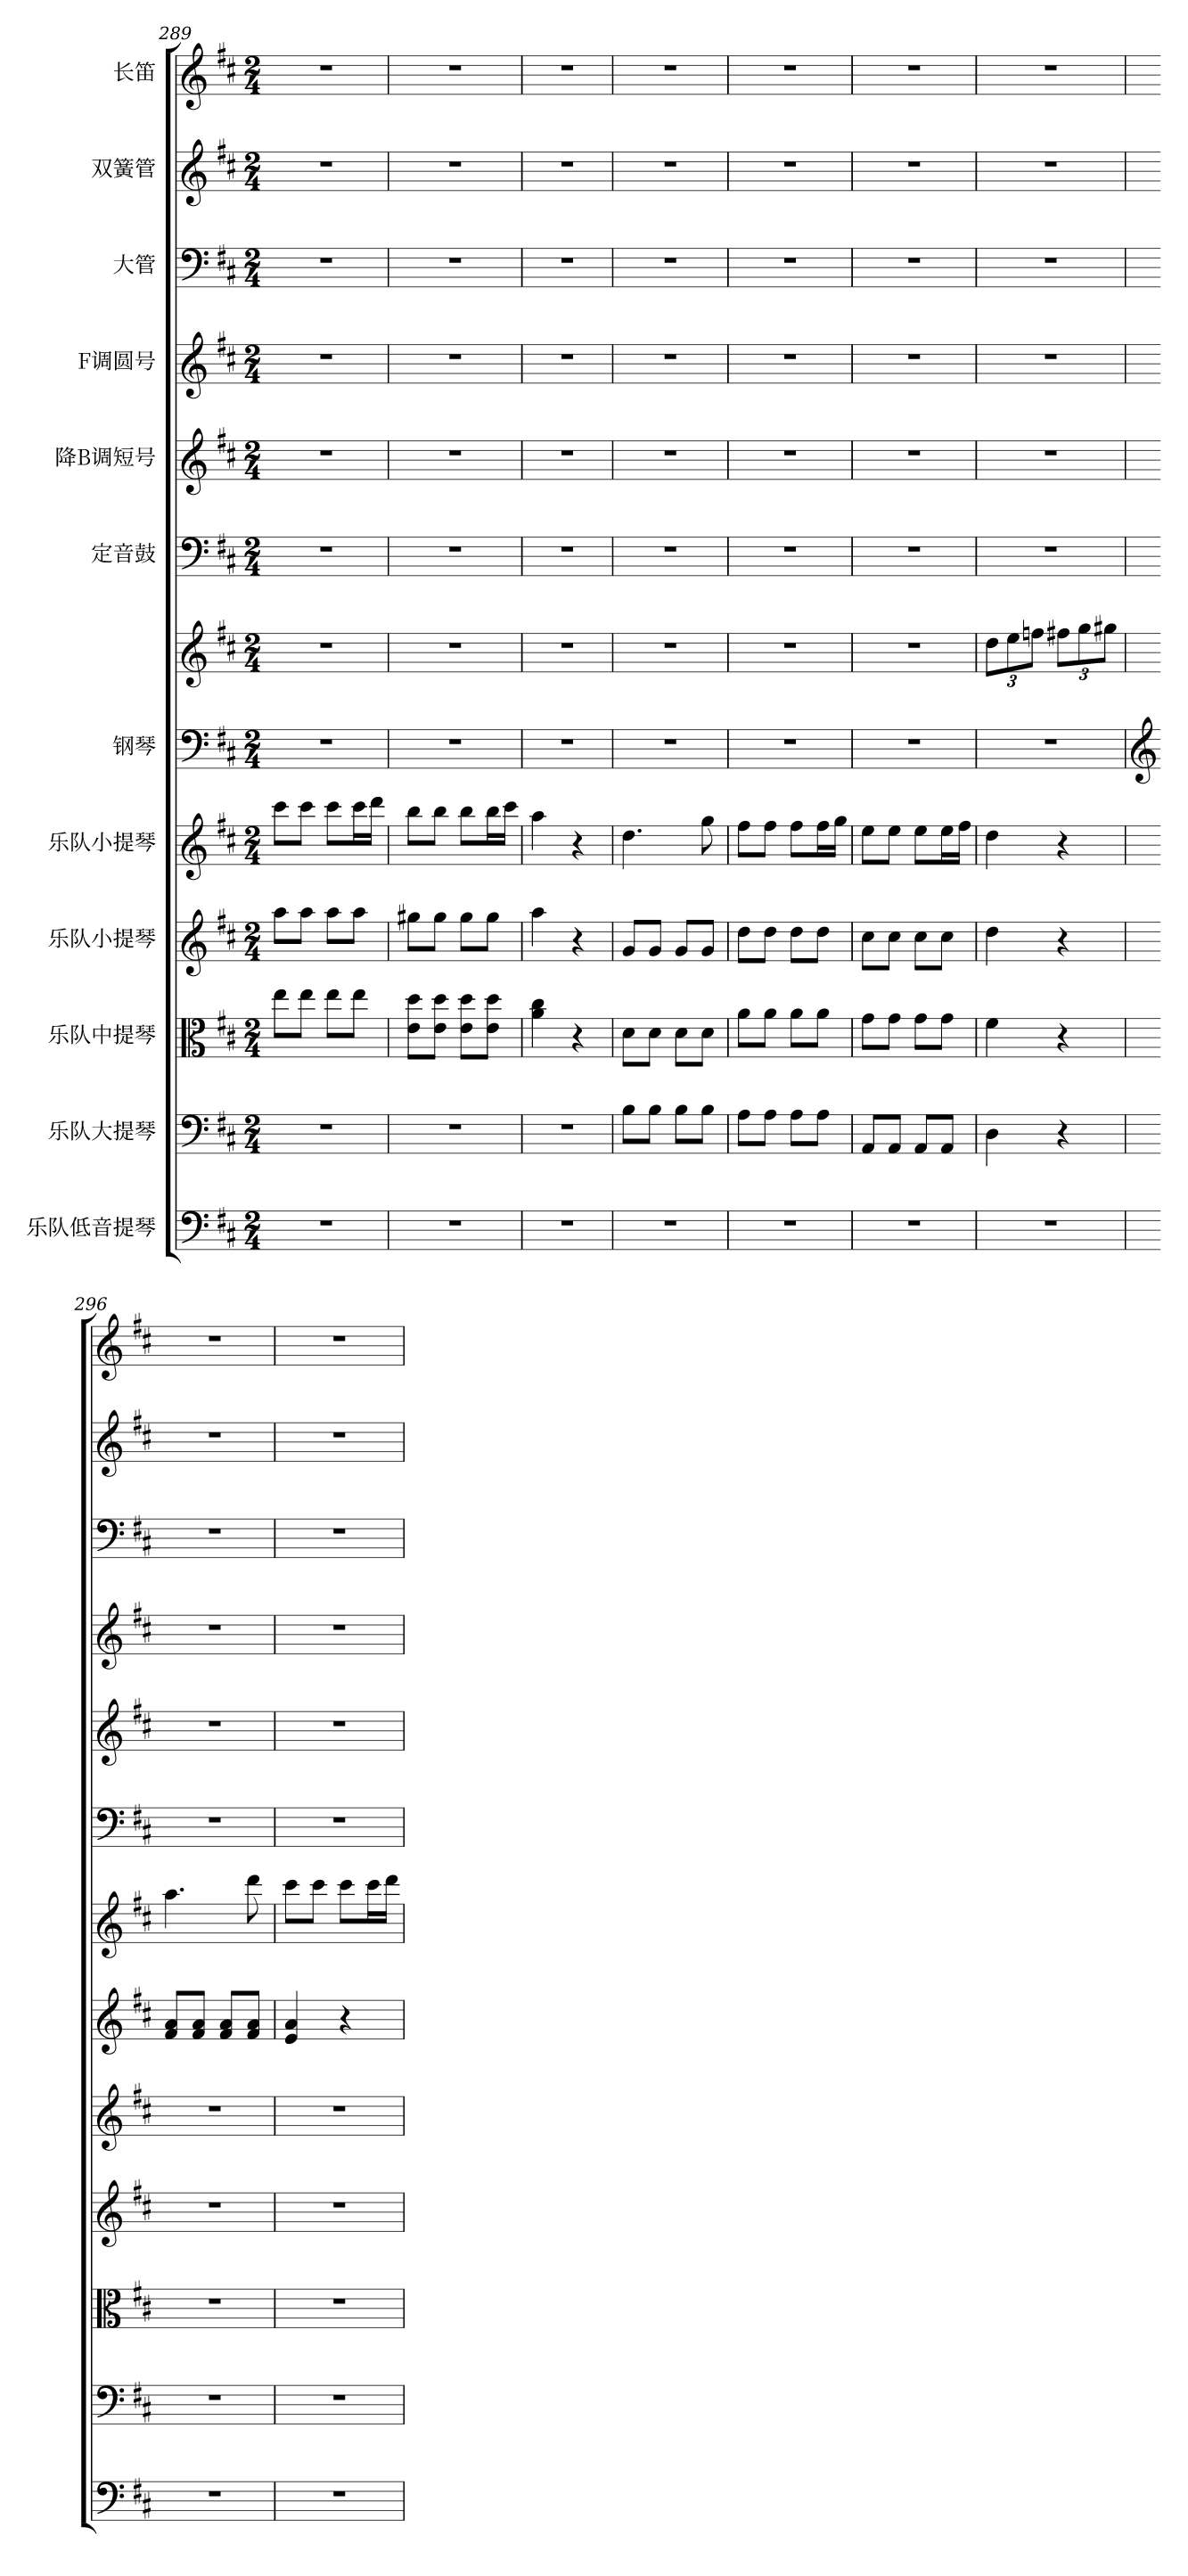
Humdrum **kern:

**kern	**kern	**kern	**kern	**kern	**kern	**kern	**kern	**kern	**kern	**kern	**kern	**kern
*part12	*part11	*part10	*part9	*part8	*part7	*part7	*part6	*part5	*part4	*part3	*part2	*part1
*staff13	*staff12	*staff11	*staff10	*staff9	*staff8	*staff7	*staff6	*staff5	*staff4	*staff3	*staff2	*staff1
*I"乐队低音提琴	*I"乐队大提琴	*I"乐队中提琴	*I"乐队小提琴	*I"乐队小提琴	*I"钢琴	*	*I"定音鼓	*I"降B调短号	*I"F调圆号	*I"大管	*I"双簧管	*I"长笛
*clefF4	*clefF4	*clefC3	*clefG2	*clefG2	*clefF4	*clefG2	*clefF4	*clefG2	*clefG2	*clefF4	*clefG2	*clefG2
*ITrd7c12	*	*	*	*	*	*	*	*ITrd1c2	*ITrd4c7	*	*	*
*k[f#c#]	*k[f#c#]	*k[f#c#]	*k[f#c#]	*k[f#c#]	*k[f#c#]	*k[f#c#]	*k[f#c#]	*k[]	*k[f#]	*k[f#c#]	*k[f#c#]	*k[f#c#]
*M2/4	*M2/4	*M2/4	*M2/4	*M2/4	*M2/4	*M2/4	*M2/4	*M2/4	*M2/4	*M2/4	*M2/4	*M2/4
=289	=289	=289	=289	=289	=289	=289	=289	=289	=289	=289	=289	=289
2r	2r	8ee\L	8aa\L	8ccc#\L	2r	2r	2r	2r	2r	2r	2r	2r
.	.	8ee\J	8aa\J	8ccc#\J	.	.	.	.	.	.	.	.
.	.	8ee\L	8aa\L	8ccc#\L	.	.	.	.	.	.	.	.
.	.	8ee\J	8aa\J	16ccc#\L	.	.	.	.	.	.	.	.
.	.	.	.	16ddd\JJ	.	.	.	.	.	.	.	.
=290	=290	=290	=290	=290	=290	=290	=290	=290	=290	=290	=290	=290
2r	2r	8e\ 8dd\L	8gg#X\L	8bb\L	2r	2r	2r	2r	2r	2r	2r	2r
.	.	8e\ 8dd\J	8gg#\J	8bb\J	.	.	.	.	.	.	.	.
.	.	8e\ 8dd\L	8gg#\L	8bb\L	.	.	.	.	.	.	.	.
.	.	8e\ 8dd\J	8gg#\J	16bb\L	.	.	.	.	.	.	.	.
.	.	.	.	16ccc#\JJ	.	.	.	.	.	.	.	.
!!LO:PB:g=z
=291	=291	=291	=291	=291	=291	=291	=291	=291	=291	=291	=291	=291
2r	2r	4a\ 4cc#\	4aa\	4aa\	2r	2r	2r	2r	2r	2r	2r	2r
.	.	4r	4r	4r	.	.	.	.	.	.	.	.
=292	=292	=292	=292	=292	=292	=292	=292	=292	=292	=292	=292	=292
2r	8B\L	8d\L	8g/L	4.dd\	2r	2r	2r	2r	2r	2r	2r	2r
.	8B\J	8d\J	8g/J	.	.	.	.	.	.	.	.	.
.	8B\L	8d\L	8g/L	.	.	.	.	.	.	.	.	.
.	8B\J	8d\J	8g/J	8gg\	.	.	.	.	.	.	.	.
=293	=293	=293	=293	=293	=293	=293	=293	=293	=293	=293	=293	=293
2r	8A\L	8a\L	8dd\L	8ff#\L	2r	2r	2r	2r	2r	2r	2r	2r
.	8A\J	8a\J	8dd\J	8ff#\J	.	.	.	.	.	.	.	.
.	8A\L	8a\L	8dd\L	8ff#\L	.	.	.	.	.	.	.	.
.	8A\J	8a\J	8dd\J	16ff#\L	.	.	.	.	.	.	.	.
.	.	.	.	16gg\JJ	.	.	.	.	.	.	.	.
=294	=294	=294	=294	=294	=294	=294	=294	=294	=294	=294	=294	=294
2r	8AA/L	8g\L	8cc#\L	8ee\L	2r	2r	2r	2r	2r	2r	2r	2r
.	8AA/J	8g\J	8cc#\J	8ee\J	.	.	.	.	.	.	.	.
.	8AA/L	8g\L	8cc#\L	8ee\L	.	.	.	.	.	.	.	.
.	8AA/J	8g\J	8cc#\J	16ee\L	.	.	.	.	.	.	.	.
.	.	.	.	16ff#\JJ	.	.	.	.	.	.	.	.
=295	=295	=295	=295	=295	=295	=295	=295	=295	=295	=295	=295	=295
*	*	*	*	*	*	*Xbrackettup	*	*	*	*	*	*
2r	4D\	4f#\	4dd\	4dd\	2r	12dd\L	2r	2r	2r	2r	2r	2r
.	.	.	.	.	.	12ee\	.	.	.	.	.	.
.	.	.	.	.	.	12ffn\J	.	.	.	.	.	.
.	4r	4r	4r	4r	.	12ff#X\L	.	.	.	.	.	.
.	.	.	.	.	.	12gg\	.	.	.	.	.	.
.	.	.	.	.	.	12gg#X\J	.	.	.	.	.	.
=296	=296	=296	=296	=296	=296	=296	=296	=296	=296	=296	=296	=296
*	*	*	*	*	*clefG2	*	*	*	*	*	*	*
2r	2r	2r	2r	2r	8f#/ 8a/L	4.aa\	2r	2r	2r	2r	2r	2r
.	.	.	.	.	8f#/ 8a/J	.	.	.	.	.	.	.
.	.	.	.	.	8f#/ 8a/L	.	.	.	.	.	.	.
.	.	.	.	.	8f#/ 8a/J	8ddd\	.	.	.	.	.	.
!!LO:PB:g=z
=297	=297	=297	=297	=297	=297	=297	=297	=297	=297	=297	=297	=297
2r	2r	2r	2r	2r	4e/ 4a/	8ccc#\L	2r	2r	2r	2r	2r	2r
.	.	.	.	.	.	8ccc#\J	.	.	.	.	.	.
.	.	.	.	.	4r	8ccc#\L	.	.	.	.	.	.
.	.	.	.	.	.	16ccc#\L	.	.	.	.	.	.
.	.	.	.	.	.	16ddd\JJ	.	.	.	.	.	.
=	=	=	=	=	=	=	=	=	=	=	=	=
*-	*-	*-	*-	*-	*-	*-	*-	*-	*-	*-	*-	*-
